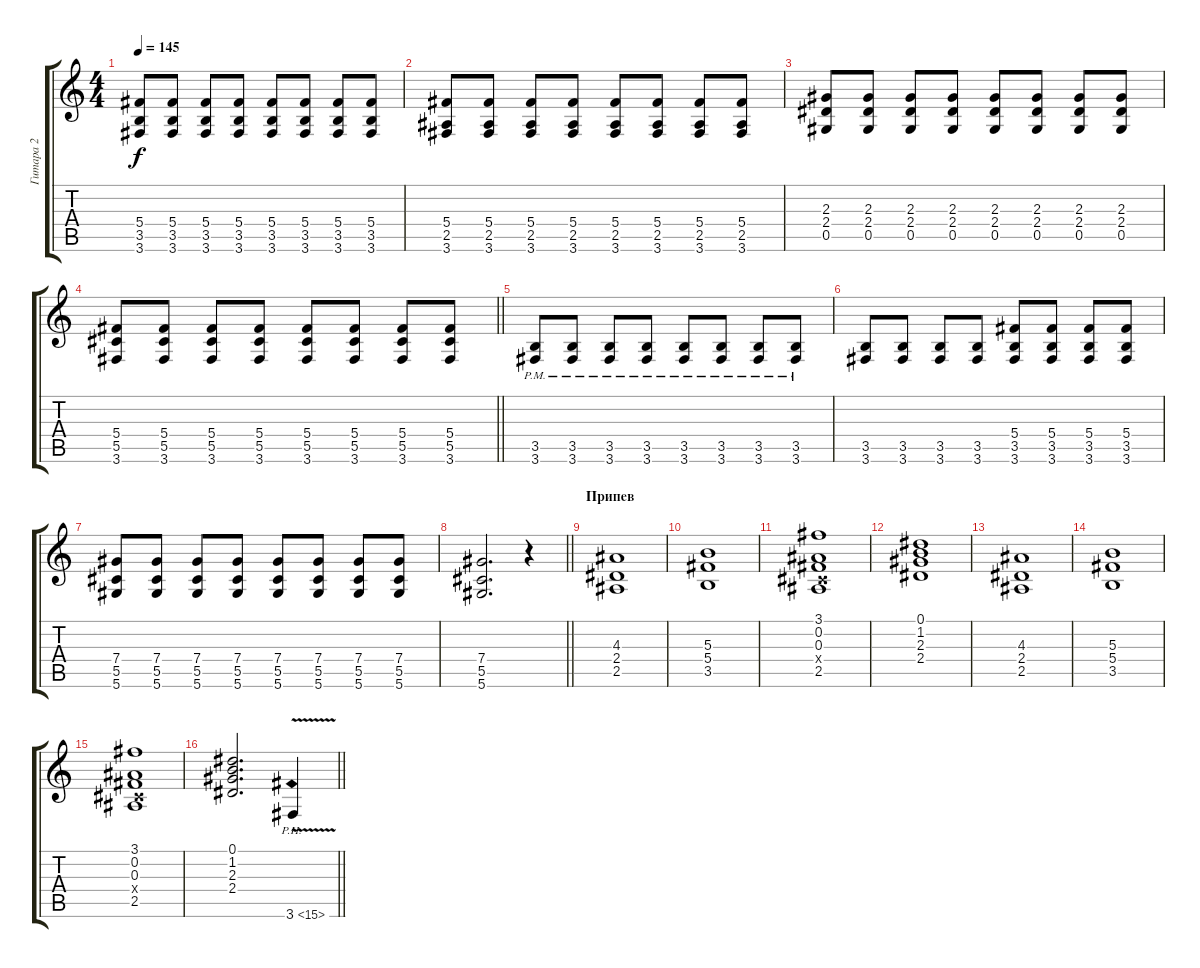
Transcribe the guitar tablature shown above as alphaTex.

\track ("Гитара 2" "Гитара 2") {instrument distortionguitar}
\staff {score tabs}
\tuning (Eb4 Bb3 Gb3 Db3 Ab2 Eb2) {hide}
\ts (4 4)
\tempo 145
\clef g2
\ks c
(5.4 3.5 3.6).8{dy f} (5.4 3.5 3.6).8 (5.4 3.5 3.6).8 (5.4 3.5 3.6).8 (5.4 3.5 3.6).8 (5.4 3.5 3.6).8 (5.4 3.5 3.6).8 (5.4 3.5 3.6).8 |
(5.4 2.5 3.6).8 (5.4 2.5 3.6).8 (5.4 2.5 3.6).8 (5.4 2.5 3.6).8 (5.4 2.5 3.6).8 (5.4 2.5 3.6).8 (5.4 2.5 3.6).8 (5.4 2.5 3.6).8 |
(2.3 2.4 0.5).8 (2.3 2.4 0.5).8 (2.3 2.4 0.5).8 (2.3 2.4 0.5).8 (2.3 2.4 0.5).8 (2.3 2.4 0.5).8 (2.3 2.4 0.5).8 (2.3 2.4 0.5).8 |
\barLineRight lightlight
(5.4 5.5 3.6).8 (5.4 5.5 3.6).8 (5.4 5.5 3.6).8 (5.4 5.5 3.6).8 (5.4 5.5 3.6).8 (5.4 5.5 3.6).8 (5.4 5.5 3.6).8 (5.4 5.5 3.6).8 |
\section ("" "")
(3.5{pm} 3.6).8 (3.5{pm} 3.6).8 (3.5{pm} 3.6).8 (3.5{pm} 3.6).8 (3.5{pm} 3.6).8 (3.5{pm} 3.6).8 (3.5{pm} 3.6).8 (3.5{pm} 3.6).8 |
(3.5 3.6).8 (3.5 3.6).8 (3.5 3.6).8 (3.5 3.6).8 (5.4 3.5 3.6).8 (5.4 3.5 3.6).8 (5.4 3.5 3.6).8 (5.4 3.5 3.6).8 |
(7.4 5.5 5.6).8 (7.4 5.5 5.6).8 (7.4 5.5 5.6).8 (7.4 5.5 5.6).8 (7.4 5.5 5.6).8 (7.4 5.5 5.6).8 (7.4 5.5 5.6).8 (7.4 5.5 5.6).8 |
\barLineRight lightlight
(7.4 5.5 5.6).2{d} r.4 |
\section ("" "Припев")
(4.3 2.4 2.5).1 |
(5.3 5.4 3.5).1 |
(3.1 0.2 0.3 0.4{x} 2.5).1 |
(0.1 1.2 2.3 2.4).1 |
(4.3 2.4 2.5).1 |
(5.3 5.4 3.5).1 |
(3.1 0.2 0.3 0.4{x} 2.5).1 |
\barLineRight lightlight
(0.1 1.2 2.3 2.4).2{d} 3.6{ph 12 v}.4
